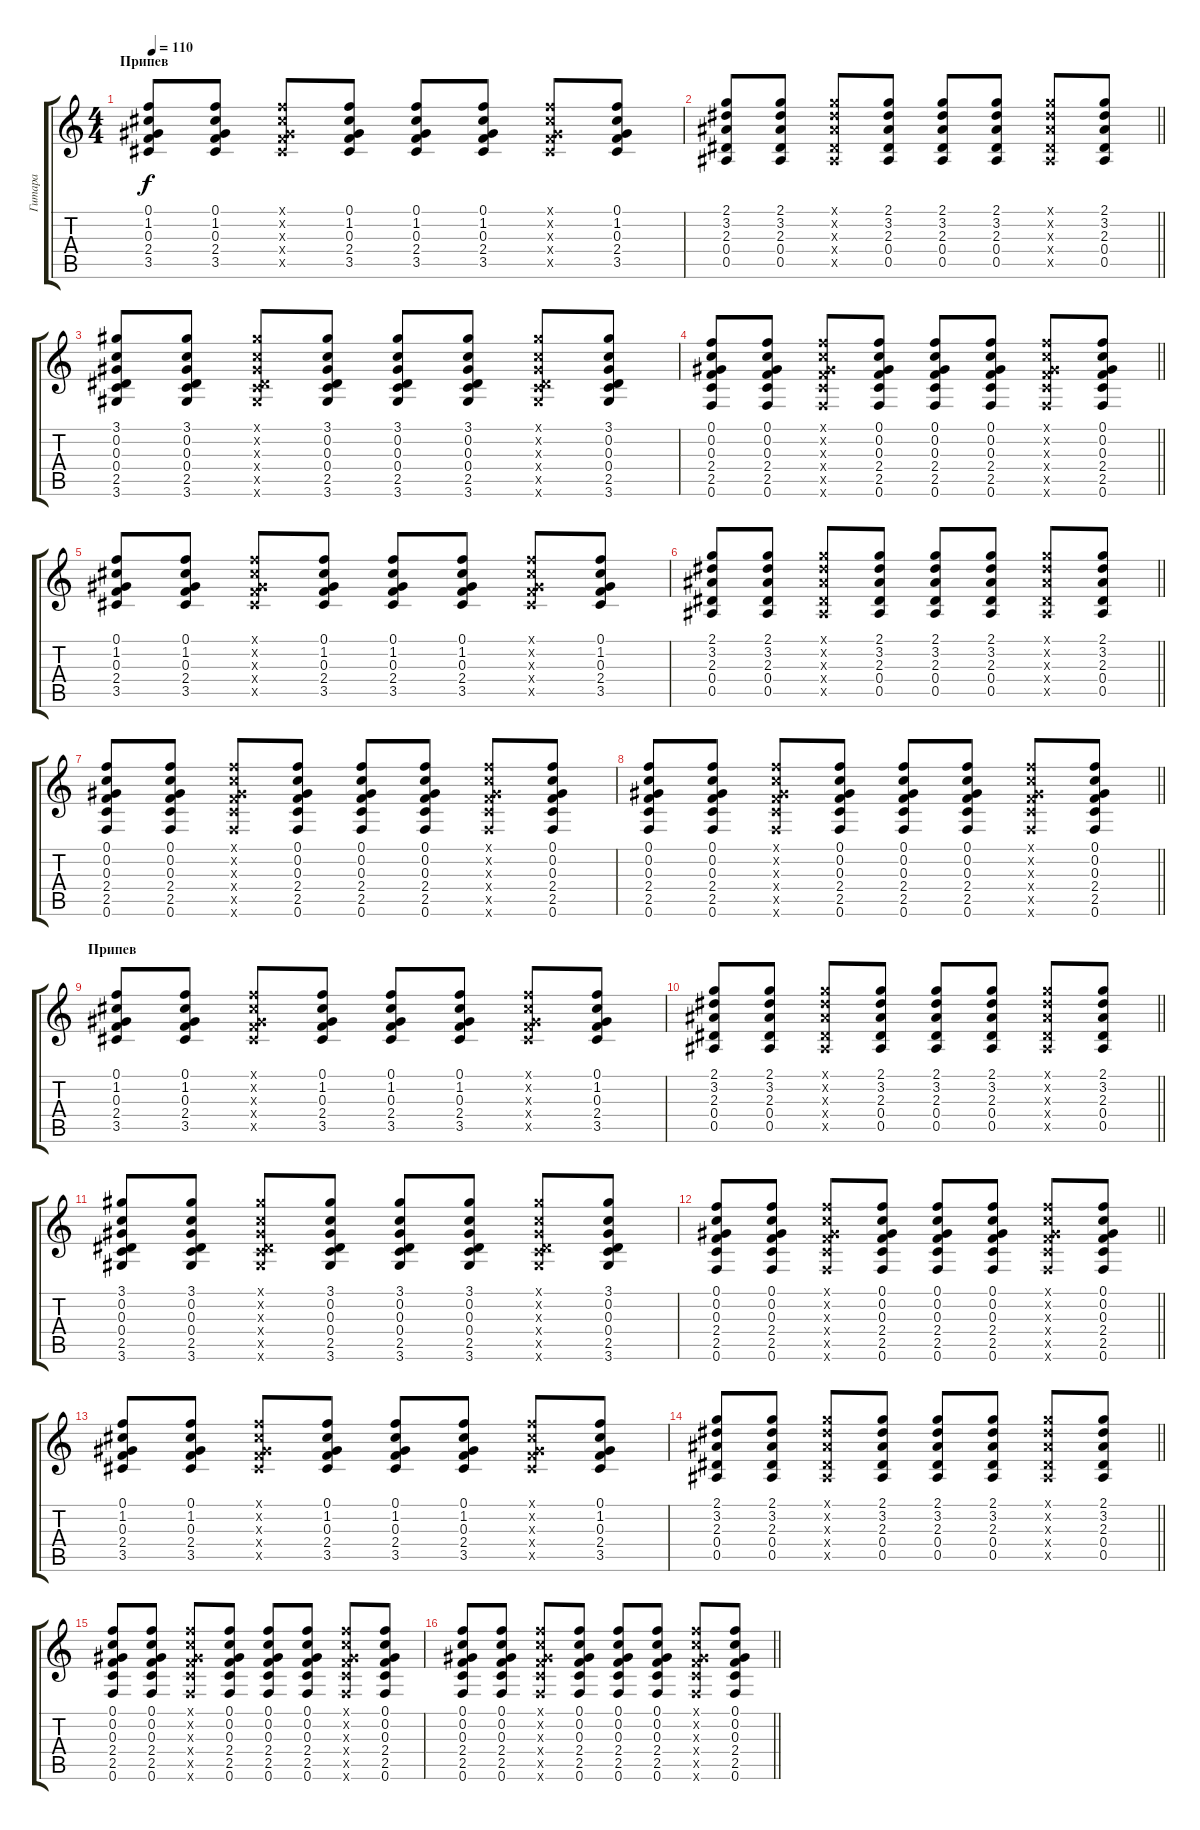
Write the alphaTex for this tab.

\track ("Гитара" "Гитара") {instrument acousticguitarsteel}
\staff {score tabs}
\tuning (F4 C4 Ab3 Eb3 Bb2 F2) {hide}
\ts (4 4)
\section ("" "Припев")
\tempo 110
\clef g2
\ks c
(0.1 1.2 0.3 2.4 3.5).8{dy f} (0.1 1.2 0.3 2.4 3.5).8 (0.1{x} 1.2{x} 0.3{x} 2.4{x} 3.5{x}).8 (0.1 1.2 0.3 2.4 3.5).8 (0.1 1.2 0.3 2.4 3.5).8 (0.1 1.2 0.3 2.4 3.5).8 (0.1{x} 1.2{x} 0.3{x} 2.4{x} 3.5{x}).8 (0.1 1.2 0.3 2.4 3.5).8 |
\barLineRight lightlight
(2.1 3.2 2.3 0.4 0.5).8 (2.1 3.2 2.3 0.4 0.5).8 (2.1{x} 3.2{x} 2.3{x} 0.4{x} 0.5{x}).8 (2.1 3.2 2.3 0.4 0.5).8 (2.1 3.2 2.3 0.4 0.5).8 (2.1 3.2 2.3 0.4 0.5).8 (2.1{x} 3.2{x} 2.3{x} 0.4{x} 0.5{x}).8 (2.1 3.2 2.3 0.4 0.5).8 |
(3.1 0.2 0.3 0.4 2.5 3.6).8 (3.1 0.2 0.3 0.4 2.5 3.6).8 (3.1{x} 0.2{x} 0.3{x} 0.4{x} 2.5{x} 3.6{x}).8 (3.1 0.2 0.3 0.4 2.5 3.6).8 (3.1 0.2 0.3 0.4 2.5 3.6).8 (3.1 0.2 0.3 0.4 2.5 3.6).8 (3.1{x} 0.2{x} 0.3{x} 0.4{x} 2.5{x} 3.6{x}).8 (3.1 0.2 0.3 0.4 2.5 3.6).8 |
\barLineRight lightlight
(0.1 0.2 0.3 2.4 2.5 0.6).8 (0.1 0.2 0.3 2.4 2.5 0.6).8 (0.1{x} 0.2{x} 0.3{x} 2.4{x} 2.5{x} 0.6{x}).8 (0.1 0.2 0.3 2.4 2.5 0.6).8 (0.1 0.2 0.3 2.4 2.5 0.6).8 (0.1 0.2 0.3 2.4 2.5 0.6).8 (0.1{x} 0.2{x} 0.3{x} 2.4{x} 2.5{x} 0.6{x}).8 (0.1 0.2 0.3 2.4 2.5 0.6).8 |
(0.1 1.2 0.3 2.4 3.5).8 (0.1 1.2 0.3 2.4 3.5).8 (0.1{x} 1.2{x} 0.3{x} 2.4{x} 3.5{x}).8 (0.1 1.2 0.3 2.4 3.5).8 (0.1 1.2 0.3 2.4 3.5).8 (0.1 1.2 0.3 2.4 3.5).8 (0.1{x} 1.2{x} 0.3{x} 2.4{x} 3.5{x}).8 (0.1 1.2 0.3 2.4 3.5).8 |
\barLineRight lightlight
(2.1 3.2 2.3 0.4 0.5).8 (2.1 3.2 2.3 0.4 0.5).8 (2.1{x} 3.2{x} 2.3{x} 0.4{x} 0.5{x}).8 (2.1 3.2 2.3 0.4 0.5).8 (2.1 3.2 2.3 0.4 0.5).8 (2.1 3.2 2.3 0.4 0.5).8 (2.1{x} 3.2{x} 2.3{x} 0.4{x} 0.5{x}).8 (2.1 3.2 2.3 0.4 0.5).8 |
(0.1 0.2 0.3 2.4 2.5 0.6).8 (0.1 0.2 0.3 2.4 2.5 0.6).8 (0.1{x} 0.2{x} 0.3{x} 2.4{x} 2.5{x} 0.6{x}).8 (0.1 0.2 0.3 2.4 2.5 0.6).8 (0.1 0.2 0.3 2.4 2.5 0.6).8 (0.1 0.2 0.3 2.4 2.5 0.6).8 (0.1{x} 0.2{x} 0.3{x} 2.4{x} 2.5{x} 0.6{x}).8 (0.1 0.2 0.3 2.4 2.5 0.6).8 |
\barLineRight lightlight
(0.1 0.2 0.3 2.4 2.5 0.6).8 (0.1 0.2 0.3 2.4 2.5 0.6).8 (0.1{x} 0.2{x} 0.3{x} 2.4{x} 2.5{x} 0.6{x}).8 (0.1 0.2 0.3 2.4 2.5 0.6).8 (0.1 0.2 0.3 2.4 2.5 0.6).8 (0.1 0.2 0.3 2.4 2.5 0.6).8 (0.1{x} 0.2{x} 0.3{x} 2.4{x} 2.5{x} 0.6{x}).8 (0.1 0.2 0.3 2.4 2.5 0.6).8 |
\section ("" "Припев")
(0.1 1.2 0.3 2.4 3.5).8 (0.1 1.2 0.3 2.4 3.5).8 (0.1{x} 1.2{x} 0.3{x} 2.4{x} 3.5{x}).8 (0.1 1.2 0.3 2.4 3.5).8 (0.1 1.2 0.3 2.4 3.5).8 (0.1 1.2 0.3 2.4 3.5).8 (0.1{x} 1.2{x} 0.3{x} 2.4{x} 3.5{x}).8 (0.1 1.2 0.3 2.4 3.5).8 |
\barLineRight lightlight
(2.1 3.2 2.3 0.4 0.5).8 (2.1 3.2 2.3 0.4 0.5).8 (2.1{x} 3.2{x} 2.3{x} 0.4{x} 0.5{x}).8 (2.1 3.2 2.3 0.4 0.5).8 (2.1 3.2 2.3 0.4 0.5).8 (2.1 3.2 2.3 0.4 0.5).8 (2.1{x} 3.2{x} 2.3{x} 0.4{x} 0.5{x}).8 (2.1 3.2 2.3 0.4 0.5).8 |
(3.1 0.2 0.3 0.4 2.5 3.6).8 (3.1 0.2 0.3 0.4 2.5 3.6).8 (3.1{x} 0.2{x} 0.3{x} 0.4{x} 2.5{x} 3.6{x}).8 (3.1 0.2 0.3 0.4 2.5 3.6).8 (3.1 0.2 0.3 0.4 2.5 3.6).8 (3.1 0.2 0.3 0.4 2.5 3.6).8 (3.1{x} 0.2{x} 0.3{x} 0.4{x} 2.5{x} 3.6{x}).8 (3.1 0.2 0.3 0.4 2.5 3.6).8 |
\barLineRight lightlight
(0.1 0.2 0.3 2.4 2.5 0.6).8 (0.1 0.2 0.3 2.4 2.5 0.6).8 (0.1{x} 0.2{x} 0.3{x} 2.4{x} 2.5{x} 0.6{x}).8 (0.1 0.2 0.3 2.4 2.5 0.6).8 (0.1 0.2 0.3 2.4 2.5 0.6).8 (0.1 0.2 0.3 2.4 2.5 0.6).8 (0.1{x} 0.2{x} 0.3{x} 2.4{x} 2.5{x} 0.6{x}).8 (0.1 0.2 0.3 2.4 2.5 0.6).8 |
(0.1 1.2 0.3 2.4 3.5).8 (0.1 1.2 0.3 2.4 3.5).8 (0.1{x} 1.2{x} 0.3{x} 2.4{x} 3.5{x}).8 (0.1 1.2 0.3 2.4 3.5).8 (0.1 1.2 0.3 2.4 3.5).8 (0.1 1.2 0.3 2.4 3.5).8 (0.1{x} 1.2{x} 0.3{x} 2.4{x} 3.5{x}).8 (0.1 1.2 0.3 2.4 3.5).8 |
\barLineRight lightlight
(2.1 3.2 2.3 0.4 0.5).8 (2.1 3.2 2.3 0.4 0.5).8 (2.1{x} 3.2{x} 2.3{x} 0.4{x} 0.5{x}).8 (2.1 3.2 2.3 0.4 0.5).8 (2.1 3.2 2.3 0.4 0.5).8 (2.1 3.2 2.3 0.4 0.5).8 (2.1{x} 3.2{x} 2.3{x} 0.4{x} 0.5{x}).8 (2.1 3.2 2.3 0.4 0.5).8 |
(0.1 0.2 0.3 2.4 2.5 0.6).8 (0.1 0.2 0.3 2.4 2.5 0.6).8 (0.1{x} 0.2{x} 0.3{x} 2.4{x} 2.5{x} 0.6{x}).8 (0.1 0.2 0.3 2.4 2.5 0.6).8 (0.1 0.2 0.3 2.4 2.5 0.6).8 (0.1 0.2 0.3 2.4 2.5 0.6).8 (0.1{x} 0.2{x} 0.3{x} 2.4{x} 2.5{x} 0.6{x}).8 (0.1 0.2 0.3 2.4 2.5 0.6).8 |
\barLineRight lightlight
(0.1 0.2 0.3 2.4 2.5 0.6).8 (0.1 0.2 0.3 2.4 2.5 0.6).8 (0.1{x} 0.2{x} 0.3{x} 2.4{x} 2.5{x} 0.6{x}).8 (0.1 0.2 0.3 2.4 2.5 0.6).8 (0.1 0.2 0.3 2.4 2.5 0.6).8 (0.1 0.2 0.3 2.4 2.5 0.6).8 (0.1{x} 0.2{x} 0.3{x} 2.4{x} 2.5{x} 0.6{x}).8 (0.1 0.2 0.3 2.4 2.5 0.6).8
